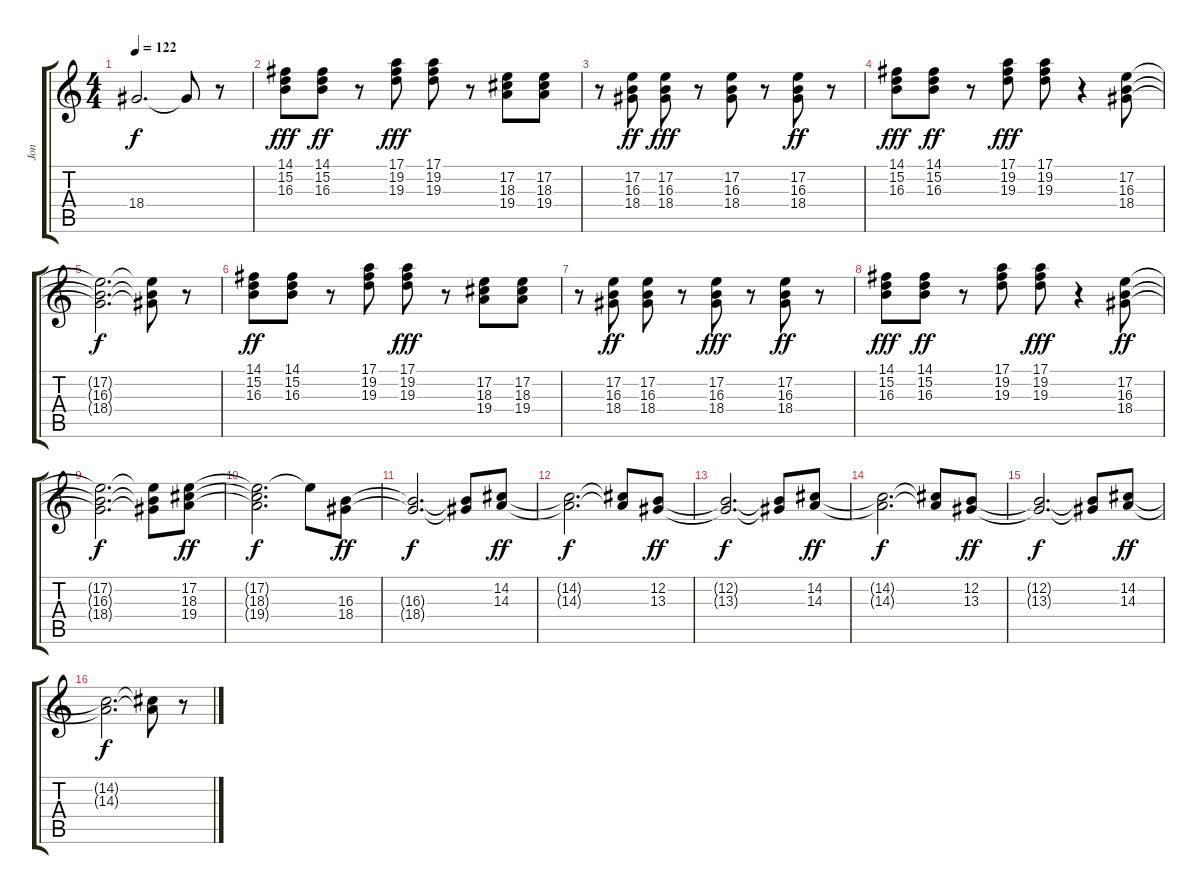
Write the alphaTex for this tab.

\track ("Jon" "Jon") {instrument percussiveorgan}
\staff {score tabs}
\tuning (E4 B3 G3 D3 A2 E2) {hide}
\ts (4 4)
\tempo 122
\clef g2
\ks c
18.4{t}.2{d dy f} 18.4{t}.8 r.8 |
(14.1 15.2 16.3).8{dy fff} (14.1 15.2 16.3).8{dy ff} r.8 (17.1 19.2 19.3).8{dy fff} (17.1 19.2 19.3).8 r.8 (17.2 18.3 19.4).8 (17.2 18.3 19.4).8 |
r.8 (17.2 16.3 18.4).8{dy ff} (17.2 16.3 18.4).8{dy fff} r.8 (17.2 16.3 18.4).8 r.8 (17.2 16.3 18.4).8{dy ff} r.8 |
(14.1 15.2 16.3).8{dy fff} (14.1 15.2 16.3).8{dy ff} r.8 (17.1 19.2 19.3).8{dy fff} (17.1 19.2 19.3).8 r.4 (17.2 16.3 18.4).8 |
(17.2{t} 16.3{t} 18.4{t}).2{d dy f} (17.2{t} 16.3{t} 18.4{t}).8 r.8 |
(14.1 15.2 16.3).8{dy ff} (14.1 15.2 16.3).8 r.8 (17.1 19.2 19.3).8 (17.1 19.2 19.3).8{dy fff} r.8 (17.2 18.3 19.4).8 (17.2 18.3 19.4).8 |
r.8 (17.2 16.3 18.4).8{dy ff} (17.2 16.3 18.4).8 r.8 (17.2 16.3 18.4).8{dy fff} r.8 (17.2 16.3 18.4).8{dy ff} r.8 |
(14.1 15.2 16.3).8{dy fff} (14.1 15.2 16.3).8{dy ff} r.8 (17.1 19.2 19.3).8 (17.1 19.2 19.3).8{dy fff} r.4 (17.2 16.3 18.4).8{dy ff} |
(17.2{t} 16.3{t} 18.4{t}).2{d dy f} (17.2{t} 16.3{t} 18.4{t}).8 (17.2 18.3 19.4).8{dy ff} |
(17.2{t} 18.3{t} 19.4{t}).2{d dy f} 17.2{t}.8 (16.3 18.4).8{dy ff} |
(16.3{t} 18.4{t}).2{d dy f} (16.3{t} 18.4{t}).8 (14.2 14.3).8{dy ff} |
(14.2{t} 14.3{t}).2{d dy f} (14.2{t} 14.3{t}).8 (12.2 13.3).8{dy ff} |
(12.2{t} 13.3{t}).2{d dy f} (12.2{t} 13.3{t}).8 (14.2 14.3).8{dy ff} |
(14.2{t} 14.3{t}).2{d dy f} (14.2{t} 14.3{t}).8 (12.2 13.3).8{dy ff} |
(12.2{t} 13.3{t}).2{d dy f} (12.2{t} 13.3{t}).8 (14.2 14.3).8{dy ff} |
(14.2{t} 14.3{t}).2{d dy f} (14.2{t} 14.3{t}).8 r.8
